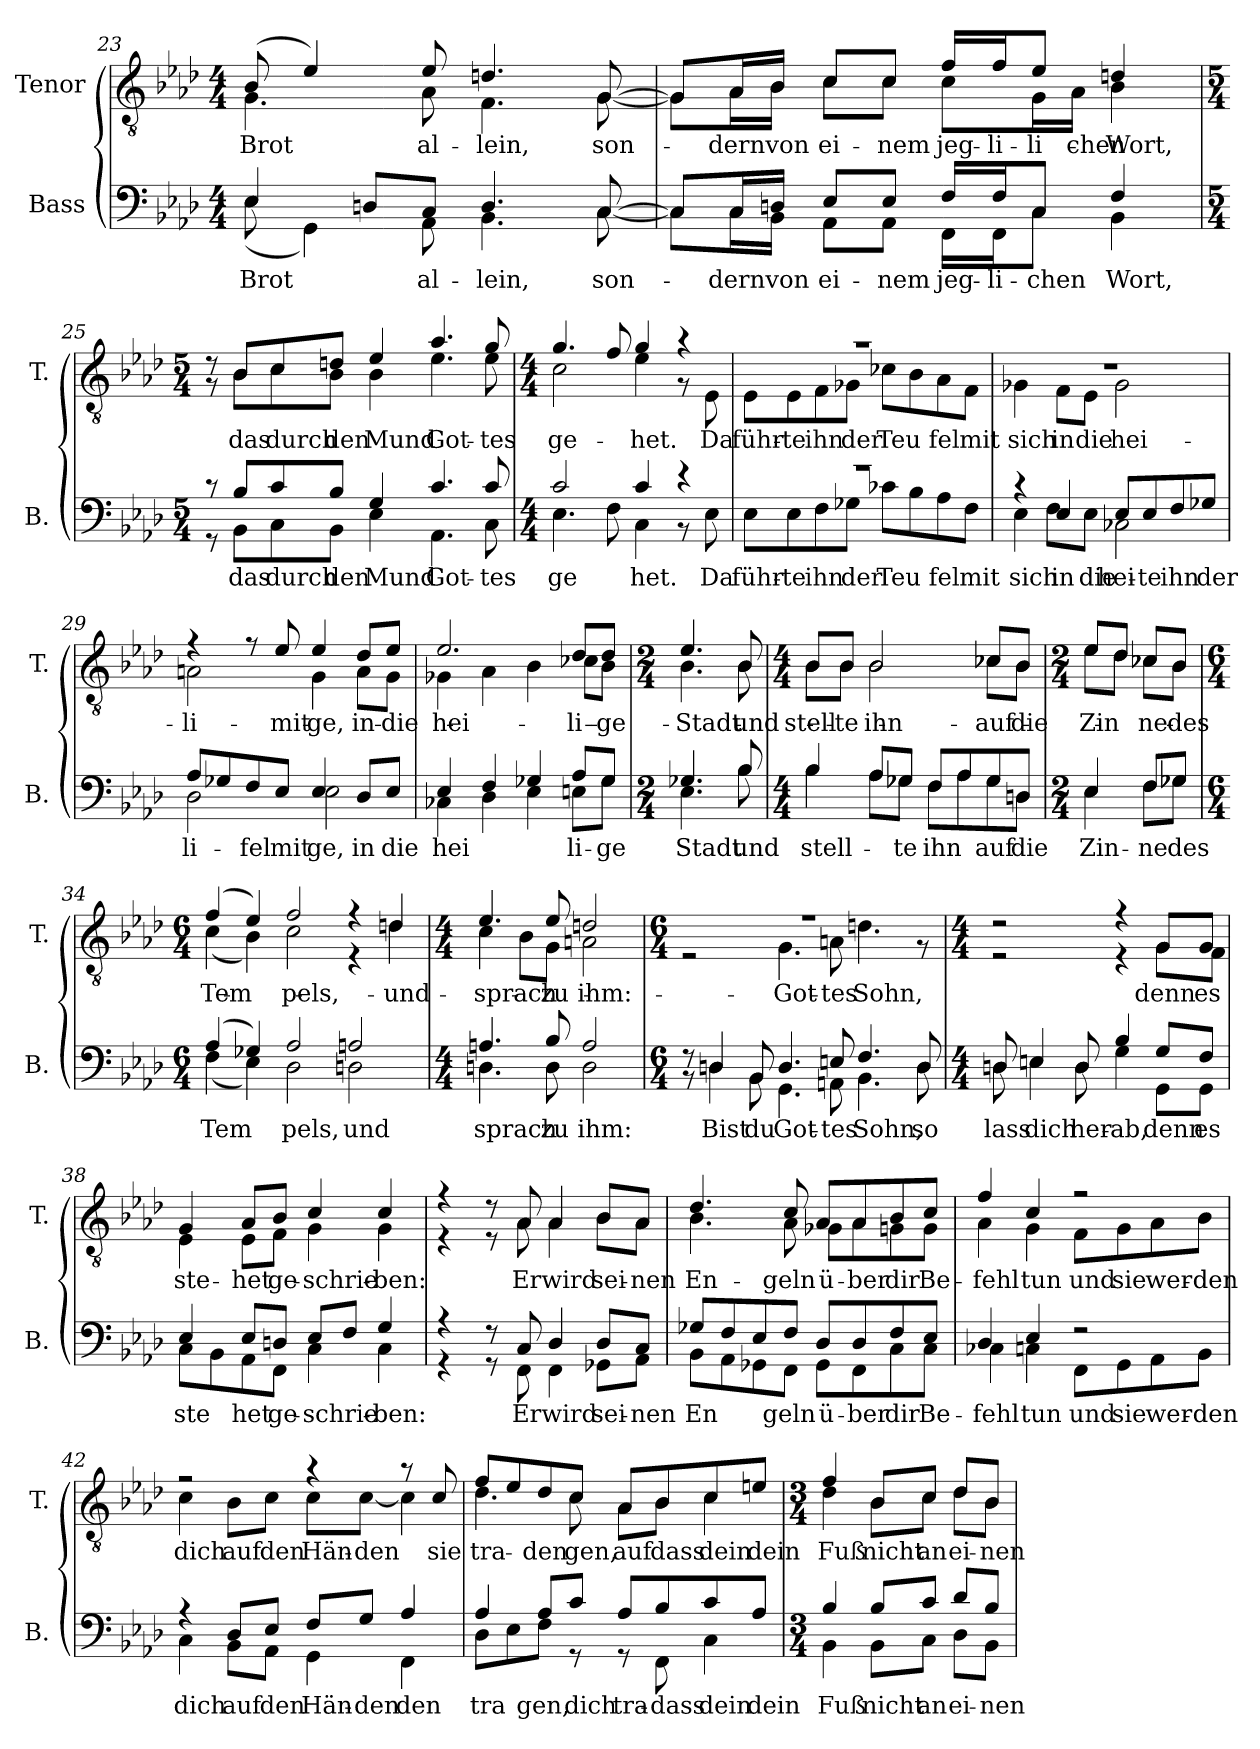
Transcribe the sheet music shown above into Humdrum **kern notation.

**kern	**text	**kern	**text
*part2	*part2	*part1	*part1
*staff2	*staff2	*staff1	*staff1
*I"Bass	*	*I"Tenor	*
*I'B.	*	*I'T.	*
!!LO:LB:g=z
*clefF4	*	*clefGv2	*
*k[b-e-a-d-]	*	*k[b-e-a-d-]	*
*M4/4	*	*M4/4	*
=23	=23	=23	=23
!	!LO:LY:b	!	!
*^	*	*	*
!	!	!LO:LY:b	!	!LO:LY:b
*	*	*	*^	*
!	!	!	!	!	!LO:LY:b
4E-/	(<8E-\	Brot	(>8B-/	4.G\	Brot
.	4GG\)	.	4e-/)	.	.
8Dn/L	.	.	.	.	.
!	!	!LO:LY:b	!	!	!
!	!	!LO:LY:b	!	!	!LO:LY:b
!	!	!	!	!	!LO:LY:b
8C/J	8AA-\	al-	8e-/	8A-\	al-
!	!	!LO:LY:b	!	!	!
!	!	!LO:LY:b	!	!	!LO:LY:b
!	!	!	!	!	!LO:LY:b
4.D/	4.BB-\	lein,	4.dn/	4.F\	lein,
!	!	!LO:LY:b	!	!	!
!	!	!LO:LY:b	!	!	!LO:LY:b
!	!	!	!	!	!LO:LY:b
[8C/	[8C\	son-	[8G/	[8G\	son-
=24	=24	=24	=24	=24	=24
8C/L]	8C\L]	.	8G/L]	8G\L]	.
!	!	!LO:LY:b	!	!	!
!	!	!LO:LY:b	!	!	!LO:LY:b
!	!	!	!	!	!LO:LY:b
16C/L	16C\L	dern	16A-/L	16A-\L	dern
!	!	!LO:LY:b	!	!	!
!	!	!LO:LY:b	!	!	!LO:LY:b
!	!	!	!	!	!LO:LY:b
16Dn/JJ	16BB-\JJ	von	16B-/JJ	16B-\JJ	von
!	!	!LO:LY:b	!	!	!
!	!	!LO:LY:b	!	!	!LO:LY:b
!	!	!	!	!	!LO:LY:b
8E-/L	8AA-\L	ei-	8c/L	8c\L	ei-
!	!	!LO:LY:b	!	!	!
!	!	!LO:LY:b	!	!	!LO:LY:b
!	!	!	!	!	!LO:LY:b
8E-/J	8AA-\J	nem	8c/J	8c\J	nem
!	!	!LO:LY:b	!	!	!
!	!	!LO:LY:b	!	!	!LO:LY:b
!	!	!	!	!	!LO:LY:b
16F/LL	16FF\LL	jeg-	16f/LL	8c\L	jeg-
!	!	!LO:LY:b	!	!	!
!	!	!LO:LY:b	!	!	!LO:LY:b
16F/J	16FF\J	li-	16f/J	.	li-
!	!	!LO:LY:b	!	!	!
!	!	!LO:LY:b	!	!	!LO:LY:b
!	!	!	!	!	!LO:LY:b
8C/J	8C\J	chen	8e-/J	16G\L	li-
!	!	!	!	!	!LO:LY:b
.	.	.	.	16A-\JJ	chen
!	!	!LO:LY:b	!	!	!
!	!	!LO:LY:b	!	!	!LO:LY:b
!	!	!	!	!	!LO:LY:b
4F/	4BB-\	Wort,	4dn/	4B-\	Wort,
=25	=25	=25	=25	=25	=25
*M5/4	*	*	*M5/4	*	*
8r	8r	.	8r	8r	.
!	!	!LO:LY:b	!	!	!
!	!	!LO:LY:b	!	!	!LO:LY:b
!	!	!	!	!	!LO:LY:b
8B-/L	8BB-\L	das	8B-/L	8B-\L	das
!	!	!LO:LY:b	!	!	!
!	!	!LO:LY:b	!	!	!LO:LY:b
!	!	!	!	!	!LO:LY:b
8c/	8C\	durch	8c/	8c\	durch
!	!	!LO:LY:b	!	!	!
!	!	!LO:LY:b	!	!	!LO:LY:b
!	!	!	!	!	!LO:LY:b
8B-/J	8BB-\J	den	8dn/J	8B-\J	den
!	!	!LO:LY:b	!	!	!
!	!	!LO:LY:b	!	!	!LO:LY:b
!	!	!	!	!	!LO:LY:b
4G/	4E-\	Mund	4e-/	4B-\	Mund
!	!	!LO:LY:b	!	!	!
!	!	!LO:LY:b	!	!	!LO:LY:b
!	!	!	!	!	!LO:LY:b
4.c/	4.AA-\	Got-	4.a-/	4.e-\	Got-
!	!	!LO:LY:b	!	!	!
!	!	!LO:LY:b	!	!	!LO:LY:b
!	!	!	!	!	!LO:LY:b
8c/	8C\	tes	8g/	8e-\	tes
!!LO:LB:g=z	!!
=26	=26	=26	=26	=26	=26
*M4/4	*	*	*M4/4	*	*
!	!	!LO:LY:b	!	!	!
!	!	!LO:LY:b	!	!	!LO:LY:b
!	!	!	!	!	!LO:LY:b
2c/	4.E-\	ge	4.g/	2c\	ge-
.	8F\	.	8f/	.	.
!	!	!LO:LY:b	!	!	!
!	!	!LO:LY:b	!	!	!LO:LY:b
!	!	!	!	!	!LO:LY:b
4c/	4C\	het.	4g/	4e-\	het.
4r	8r	.	4r	8r	.
!	!	!LO:LY:b	!	!	!LO:LY:b
.	8E-\	Da	.	8E-\	Da
!!LO:LB:g=z	!!
=27	=27	=27	=27	=27	=27
!	!	!LO:LY:b	!	!	!LO:LY:b
1r	8E-\L	führ-	1r	8E-\L	führ-
!	!	!LO:LY:b	!	!	!LO:LY:b
.	8E-\	te	.	8E-\	te
!	!	!LO:LY:b	!	!	!LO:LY:b
.	8F\	ihn	.	8F\	ihn
!	!	!LO:LY:b	!	!	!LO:LY:b
.	8G-X\J	der	.	8G-X\J	der
!	!	!LO:LY:b	!	!	!LO:LY:b
.	8c-X\L	Teu	.	8c-X\L	Teu
.	8B-\	.	.	8B-\	.
!	!	!LO:LY:b	!	!	!LO:LY:b
.	8A-\	fel	.	8A-\	fel
!	!	!LO:LY:b	!	!	!LO:LY:b
.	8F\J	mit	.	8F\J	mit
=28	=28	=28	=28	=28	=28
!	!	!LO:LY:b	!	!	!LO:LY:b
4r	4E-\	sich	1r	4G-X\	sich
!	!	!LO:LY:b	!	!	!
!	!	!LO:LY:b	!	!	!LO:LY:b
4E-/	8F\L	in	.	8F\L	in
!	!	!LO:LY:b	!	!	!LO:LY:b
.	8E-\J	die	.	8E-\J	die
!	!	!LO:LY:b	!	!	!
!	!	!LO:LY:b	!	!	!LO:LY:b
8E-/L	2C-X\	hei-	.	2G-\	hei-
!	!	!LO:LY:b	!	!	!
8E-/	.	te	.	.	.
!	!	!LO:LY:b	!	!	!
8F/	.	ihn	.	.	.
!	!	!LO:LY:b	!	!	!
8G-X/J	.	der	.	.	.
=29	=29	=29	=29	=29	=29
!	!	!LO:LY:b	!	!	!
!	!	!LO:LY:b	!	!	!LO:LY:b
8A-/L	2D-\	li-	4r	2An\	li-
8G-X/	.	.	.	.	.
!	!	!LO:LY:b	!	!	!
8F/	.	fel	8r	.	.
!	!	!LO:LY:b	!	!	!LO:LY:b
8E-/J	.	mit	8e-/	.	mit
!	!	!LO:LY:b	!	!	!
!	!	!LO:LY:b	!	!	!LO:LY:b
!	!	!	!	!	!LO:LY:b
4E-/	2E-\	ge,	4e-/	4G\	ge,
!	!	!LO:LY:b	!	!	!LO:LY:b
!	!	!	!	!	!LO:LY:b
8D-/L	.	in	8d-/L	8A\L	in
!	!	!LO:LY:b	!	!	!LO:LY:b
!	!	!	!	!	!LO:LY:b
8E-/J	.	die	8e-/J	8G\J	die
=30	=30	=30	=30	=30	=30
!	!	!LO:LY:b	!	!	!
!	!	!LO:LY:b	!	!	!LO:LY:b
!	!	!	!	!	!LO:LY:b
4E-/	4C-X\	hei	2.e-/	4G-X\	hei
4F/	4D-\	.	.	4A-\	.
4G-X/	4E-\	.	.	4B-\	.
!	!	!LO:LY:b	!	!	!
!	!	!LO:LY:b	!	!	!LO:LY:b
!	!	!	!	!	!LO:LY:b
8A-/L	8En\L	li-	8d-/L	8c-X\L	li-
!	!	!LO:LY:b	!	!	!
!	!	!LO:LY:b	!	!	!LO:LY:b
!	!	!	!	!	!LO:LY:b
8G-/J	8G-\J	ge	8d-/J	8B-\J	ge
!!LO:LB:g=z	!!
=31	=31	=31	=31	=31	=31
*M2/4	*	*	*M2/4	*	*
!	!	!LO:LY:b	!	!	!
!	!	!LO:LY:b	!	!	!LO:LY:b
!	!	!	!	!	!LO:LY:b
4.G-X/	4.E-\	Stadt	4.e-/	4.B-\	Stadt
!	!	!LO:LY:b	!	!	!
!	!	!LO:LY:b	!	!	!LO:LY:b
!	!	!	!	!	!LO:LY:b
8B-/	8B-\	und	8B-/	8B-\	und
!!LO:PB:g=z	!!
=32	=32	=32	=32	=32	=32
*M4/4	*	*	*M4/4	*	*
!	!	!LO:LY:b	!	!	!
!	!	!LO:LY:b	!	!	!LO:LY:b
!	!	!	!	!	!LO:LY:b
4B-/	4B-\	stell-	8B-/L	8B-\L	stell-
!	!	!	!	!	!LO:LY:b
!	!	!	!	!	!LO:LY:b
.	.	.	8B-/J	8B-\J	te
!	!	!	!	!	!LO:LY:b
!	!	!	!	!	!LO:LY:b
8A-/L	8A-\L	.	2B-/	2B-\	ihn
!	!	!LO:LY:b	!	!	!
!	!	!LO:LY:b	!	!	!
8G-X/J	8G-\J	te	.	.	.
!	!	!LO:LY:b	!	!	!
!	!	!LO:LY:b	!	!	!
8F/L	8F\L	ihn	.	.	.
8A-/	8A-\	.	.	.	.
!	!	!LO:LY:b	!	!	!
!	!	!LO:LY:b	!	!	!LO:LY:b
!	!	!	!	!	!LO:LY:b
8G-/	8G-\	auf	8c-X/L	8c-\L	auf
!	!	!LO:LY:b	!	!	!
!	!	!LO:LY:b	!	!	!LO:LY:b
!	!	!	!	!	!LO:LY:b
8Dn/J	8D\J	die	8B-/J	8B-\J	die
=33	=33	=33	=33	=33	=33
*M2/4	*	*	*M2/4	*	*
!	!	!LO:LY:b	!	!	!
!	!	!LO:LY:b	!	!	!LO:LY:b
!	!	!	!	!	!LO:LY:b
4E-/	4E-\	Zin-	8e-/L	8e-\L	Zin
.	.	.	8d-/J	8d-\J	.
!	!	!LO:LY:b	!	!	!
!	!	!LO:LY:b	!	!	!LO:LY:b
!	!	!	!	!	!LO:LY:b
8F/L	8F\L	ne	8c-X/L	8c-\L	ne
!	!	!LO:LY:b	!	!	!
!	!	!LO:LY:b	!	!	!LO:LY:b
!	!	!	!	!	!LO:LY:b
8G-X/J	8G-\J	des	8B-/J	8B-\J	des
=34	=34	=34	=34	=34	=34
*M6/4	*	*	*M6/4	*	*
!	!	!LO:LY:b	!	!	!
!	!	!LO:LY:b	!	!	!LO:LY:b
!	!	!	!	!	!LO:LY:b
(>4A-/	(<4F\	Tem	(>4f/	(<4c\	Tem
4G-X/)	4E-\)	.	4e-/)	4B-\)	.
!	!	!LO:LY:b	!	!	!
!	!	!LO:LY:b	!	!	!LO:LY:b
!	!	!	!	!	!LO:LY:b
2A-/	2D-\	pels,	2f/	2c\	pels,
!	!	!LO:LY:b	!	!	!
!	!	!LO:LY:b	!	!	!
2An/	2Dn\	und	4r	4r	.
!	!	!	!	!	!LO:LY:b
!	!	!	!	!	!LO:LY:b
.	.	.	4dn/	4d\	und
=35	=35	=35	=35	=35	=35
*M4/4	*	*	*M4/4	*	*
!	!	!LO:LY:b	!	!	!
!	!	!LO:LY:b	!	!	!LO:LY:b
!	!	!	!	!	!LO:LY:b
4.An/	4.Dn\	sprach	4.e-/	4c\	sprach
.	.	.	.	8B-\L	.
!	!	!LO:LY:b	!	!	!
!	!	!LO:LY:b	!	!	!LO:LY:b
!	!	!	!	!	!LO:LY:b
8B-/	8D\	zu	8e-/	8G\J	zu
!	!	!LO:LY:b	!	!	!
!	!	!LO:LY:b	!	!	!LO:LY:b
!	!	!	!	!	!LO:LY:b
2A/	2D\	ihm:	2dn/	2An\	ihm:
!!LO:LB:g=z	!!
=36	=36	=36	=36	=36	=36
*M6/4	*	*	*M6/4	*	*
8r	8r	.	1.r	2r	.
!	!	!LO:LY:b	!	!	!
!	!	!LO:LY:b	!	!	!
4Dn/	4D\	Bist	.	.	.
!	!	!LO:LY:b	!	!	!
!	!	!LO:LY:b	!	!	!
8BB-/	8BB-\	du	.	.	.
!	!	!LO:LY:b	!	!	!
!	!	!LO:LY:b	!	!	!LO:LY:b
4.D/	4.GG\	Got-	.	4.G\	Got-
!	!	!LO:LY:b	!	!	!
!	!	!LO:LY:b	!	!	!LO:LY:b
8En/	8AAn\	tes	.	8An\	tes
!	!	!LO:LY:b	!	!	!
!	!	!LO:LY:b	!	!	!LO:LY:b
4.F/	4.BB-\	Sohn,	.	4.dn\	Sohn,
!	!	!LO:LY:b	!	!	!
!	!	!LO:LY:b	!	!	!
8D/	8D\	so	.	8r	.
!!LO:LB:g=z	!!
=37	=37	=37	=37	=37	=37
*M4/4	*	*	*M4/4	*	*
!	!	!LO:LY:b	!	!	!
!	!	!LO:LY:b	!	!	!
8Dn/	8D\	lass	2r	2r	.
!	!	!LO:LY:b	!	!	!
!	!	!LO:LY:b	!	!	!
4En/	4E\	dich	.	.	.
!	!	!LO:LY:b	!	!	!
!	!	!LO:LY:b	!	!	!
8D/	8D\	her-	.	.	.
!	!	!LO:LY:b	!	!	!
!	!	!LO:LY:b	!	!	!
4B-/	4G\	ab,	4r	4r	.
!	!	!LO:LY:b	!	!	!
!	!	!LO:LY:b	!	!	!LO:LY:b
!	!	!	!	!	!LO:LY:b
8G/L	8GG\L	denn	8G/L	8G\L	denn
!	!	!LO:LY:b	!	!	!
!	!	!LO:LY:b	!	!	!LO:LY:b
!	!	!	!	!	!LO:LY:b
8F/J	8GG\J	es	8G/J	8F\J	es
=38	=38	=38	=38	=38	=38
!	!	!LO:LY:b	!	!	!
!	!	!LO:LY:b	!	!	!LO:LY:b
!	!	!	!	!	!LO:LY:b
4E-/	8C\L	ste	4G/	4E-\	ste-
.	8BB-\	.	.	.	.
!	!	!LO:LY:b	!	!	!
!	!	!LO:LY:b	!	!	!LO:LY:b
!	!	!	!	!	!LO:LY:b
8E-/L	8AA-\	het	8A-/L	8E-\L	het
!	!	!LO:LY:b	!	!	!
!	!	!LO:LY:b	!	!	!LO:LY:b
!	!	!	!	!	!LO:LY:b
8Dn/J	8FF\J	ge-	8B-/J	8F\J	ge-
!	!	!LO:LY:b	!	!	!
!	!	!LO:LY:b	!	!	!LO:LY:b
!	!	!	!	!	!LO:LY:b
8E-/L	4C\	schrie-	4c/	4G\	schrie-
8F/J	.	.	.	.	.
!	!	!LO:LY:b	!	!	!
!	!	!LO:LY:b	!	!	!LO:LY:b
!	!	!	!	!	!LO:LY:b
4G/	4C\	ben:	4c/	4G\	ben:
=39	=39	=39	=39	=39	=39
4r	4r	.	4r	4r	.
8r	8r	.	8r	8r	.
!	!	!LO:LY:b	!	!	!
!	!	!LO:LY:b	!	!	!LO:LY:b
!	!	!	!	!	!LO:LY:b
8C/	8FF\	Er	8A-/	8A-\	Er
!	!	!LO:LY:b	!	!	!
!	!	!LO:LY:b	!	!	!LO:LY:b
!	!	!	!	!	!LO:LY:b
4D-/	4FF\	wird	4A-/	4A-\	wird
!	!	!LO:LY:b	!	!	!
!	!	!LO:LY:b	!	!	!LO:LY:b
!	!	!	!	!	!LO:LY:b
8D-/L	8GG-X\L	sei-	8B-/L	8B-\L	sei-
!	!	!LO:LY:b	!	!	!
!	!	!LO:LY:b	!	!	!LO:LY:b
!	!	!	!	!	!LO:LY:b
8C/J	8AA-\J	nen	8A-/J	8A-\J	nen
=40	=40	=40	=40	=40	=40
!	!	!LO:LY:b	!	!	!
!	!	!LO:LY:b	!	!	!LO:LY:b
!	!	!	!	!	!LO:LY:b
8G-X/L	8BB-\L	En	4.d-/	4.B-\	En-
8F/	8AA-\	.	.	.	.
8E-/	8GG-X\	.	.	.	.
!	!	!LO:LY:b	!	!	!
!	!	!LO:LY:b	!	!	!LO:LY:b
!	!	!	!	!	!LO:LY:b
8F/J	8FF\J	geln	8c/	8A-\	geln
!	!	!LO:LY:b	!	!	!
!	!	!LO:LY:b	!	!	!LO:LY:b
!	!	!	!	!	!LO:LY:b
8D-/L	8GG-\L	ü-	8A-/L	8G-X\L	ü-
!	!	!LO:LY:b	!	!	!
!	!	!LO:LY:b	!	!	!LO:LY:b
!	!	!	!	!	!LO:LY:b
8D-/	8FF\	ber	8A-/	8A-\	ber
!	!	!LO:LY:b	!	!	!
!	!	!LO:LY:b	!	!	!LO:LY:b
!	!	!	!	!	!LO:LY:b
8F/	8C\	dir	8B-/	8Gn\	dir
!	!	!LO:LY:b	!	!	!
!	!	!LO:LY:b	!	!	!LO:LY:b
!	!	!	!	!	!LO:LY:b
8E-/J	8C\J	Be-	8c/J	8G\J	Be-
!!LO:LB:g=z	!!
=41	=41	=41	=41	=41	=41
!	!	!LO:LY:b	!	!	!
!	!	!LO:LY:b	!	!	!LO:LY:b
!	!	!	!	!	!LO:LY:b
4D-/	4C-X\	fehl	4f/	4A-\	fehl
!	!	!LO:LY:b	!	!	!
!	!	!LO:LY:b	!	!	!LO:LY:b
!	!	!	!	!	!LO:LY:b
4E-/	4Cn\	tun	4c/	4G\	tun
!	!	!LO:LY:b	!	!	!LO:LY:b
2r	8FF\L	und	2r	8F\L	und
!	!	!LO:LY:b	!	!	!LO:LY:b
.	8GG\	sie	.	8G\	sie
!	!	!LO:LY:b	!	!	!LO:LY:b
.	8AA-\	wer-	.	8A-\	wer-
!	!	!LO:LY:b	!	!	!LO:LY:b
.	8BB-\J	den	.	8B-\J	den
=42	=42	=42	=42	=42	=42
!	!	!LO:LY:b	!	!	!LO:LY:b
4r	4C\	dich	2r	4c\	dich
!	!	!LO:LY:b	!	!	!
!	!	!LO:LY:b	!	!	!LO:LY:b
8D-/L	8BB-\L	auf	.	8B-\L	auf
!	!	!LO:LY:b	!	!	!
!	!	!LO:LY:b	!	!	!LO:LY:b
8E-/J	8AA-\J	den	.	8c\J	den
!	!	!LO:LY:b	!	!	!
!	!	!LO:LY:b	!	!	!LO:LY:b
8F/L	4GG\	Hän-	4r	8c\L	Hän-
!	!	!LO:LY:b	!	!	!LO:LY:b
8G/J	.	den	.	[8c\J	den
!	!	!LO:LY:b	!	!	!
!	!	!LO:LY:b	!	!	!
4A-/	4FF\	den	8r	4c\]	.
!	!	!	!	!	!LO:LY:b
.	.	.	8c/	.	sie
=43	=43	=43	=43	=43	=43
!	!	!LO:LY:b	!	!	!
!	!	!LO:LY:b	!	!	!LO:LY:b
!	!	!	!	!	!LO:LY:b
4A-/	8D-\L	tra	8f/L	4.d-\	tra-
.	8E-\	.	8e-/	.	.
!	!	!LO:LY:b	!	!	!
!	!	!LO:LY:b	!	!	!LO:LY:b
8A-/L	8F\J	gen,	8d-/	.	den
!	!	!LO:LY:b	!	!	!LO:LY:b
!	!	!	!	!	!LO:LY:b
8c/J	8r	dich	8c/J	8c\	gen,
!	!	!LO:LY:b	!	!	!LO:LY:b
!	!	!	!	!	!LO:LY:b
8A-/L	8r	tra-	8A-/L	8A-\L	auf
!	!	!LO:LY:b	!	!	!
!	!	!LO:LY:b	!	!	!LO:LY:b
!	!	!	!	!	!LO:LY:b
8B-/	8FF\	dass	8B-/	8B-\J	dass
!	!	!LO:LY:b	!	!	!
!	!	!LO:LY:b	!	!	!LO:LY:b
!	!	!	!	!	!LO:LY:b
8c/	4C\	dein	8c/	4c\	dein
!	!	!LO:LY:b	!	!	!LO:LY:b
8A-/J	.	dein	8en/J	.	dein
!!LO:LB:g=z	!!
=44	=44	=44	=44	=44	=44
*M3/4	*	*	*M3/4	*	*
!	!	!LO:LY:b	!	!	!
!	!	!LO:LY:b	!	!	!LO:LY:b
!	!	!	!	!	!LO:LY:b
4B-/	4BB-\	Fuß	4f/	4d-\	Fuß
!	!	!LO:LY:b	!	!	!
!	!	!LO:LY:b	!	!	!LO:LY:b
!	!	!	!	!	!LO:LY:b
8B-/L	8BB-\L	nicht	8B-/L	8B-\L	nicht
!	!	!LO:LY:b	!	!	!
!	!	!LO:LY:b	!	!	!LO:LY:b
!	!	!	!	!	!LO:LY:b
8c/J	8C\J	an	8c/J	8c\J	an
!	!	!LO:LY:b	!	!	!
!	!	!LO:LY:b	!	!	!LO:LY:b
!	!	!	!	!	!LO:LY:b
8d-/L	8D-\L	ei-	8d-/L	8d-\L	ei-
!	!	!LO:LY:b	!	!	!
!	!	!LO:LY:b	!	!	!LO:LY:b
!	!	!	!	!	!LO:LY:b
8B-/J	8BB-\J	nen	8B-/J	8B-\J	nen
*v	*v	*	*	*	*
*	*	*v	*v	*
=	=	=	=
*-	*-	*-	*-
